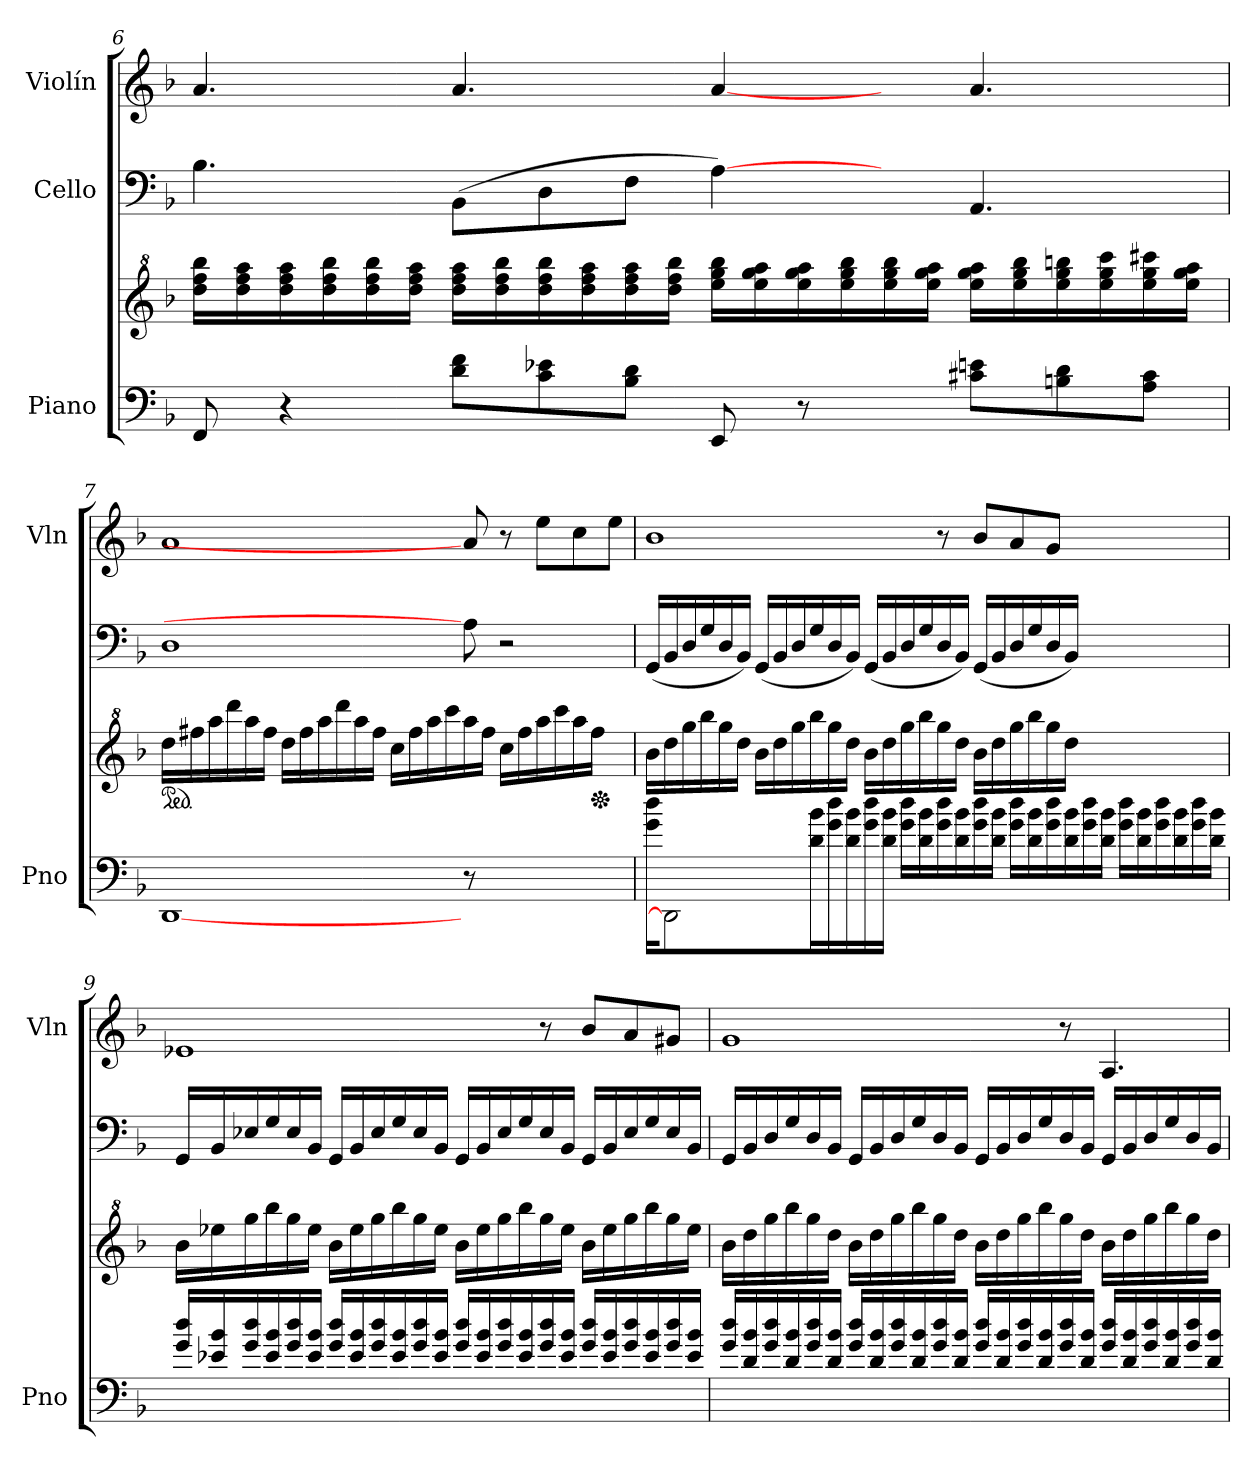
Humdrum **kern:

**kern	**kern	**kern	**kern
*part3	*part3	*part2	*part1
*staff4	*staff3	*staff2	*staff1
*I"Piano	*	*I"Cello	*I"Violín
*I'Pno	*	*	*I'Vln
*clefF4	*clefG^2	*clefF4	*
*k[b-]	*k[b-]	*k[b-]	*k[b-]
*F:	*F:	*F:	*F:
=6	=6	=6	=6
8FF/	16ddd\ 16fff\ 16bbb-\LL	4.B-\	4.a/
.	16ddd\ 16fff\ 16aaa\	.	.
4r	16ddd\ 16fff\ 16aaa\	.	.
.	16ddd\ 16fff\ 16bbb-\	.	.
.	16ddd\ 16fff\ 16bbb-\	.	.
.	16ddd\ 16fff\ 16aaa\JJ	.	.
8d\ 8f\L	16ddd\ 16fff\ 16aaa\LL	(8BB-\L	4.a/
.	16ddd\ 16fff\ 16bbb-\	.	.
8c\ 8e-X\	16ddd\ 16fff\ 16bbb-\	8D\	.
.	16ddd\ 16fff\ 16aaa\	.	.
8B-\ 8d\J	16ddd\ 16fff\ 16aaa\	8F\J	.
.	16ddd\ 16fff\ 16bbb-\JJ	.	.
8EE/	16eee\ 16ggg\ 16bbb-\LL	[4A\)	[4a/
.	16eee\ 16ggg\ 16aaa\	.	.
8r	16eee\ 16ggg\ 16aaa\	.	.
.	16eee\ 16ggg\ 16bbb-\	.	.
8ryy	16eee\ 16ggg\ 16bbb-\	8ryy	8ryy
.	16eee\ 16ggg\ 16aaa\JJ	.	.
8c#X\ 8en\L	16eee\ 16ggg\ 16aaa\LL	4.AA/	4.a/
.	16eee\ 16ggg\ 16bbb-\	.	.
8Bn\ 8d\	16eee\ 16ggg\ 16bbbn\	.	.
.	16eee\ 16ggg\ 16cccc\	.	.
8A\ 8c#\J	16eee\ 16ggg\ 16cccc#X\	.	.
.	16eee\ 16ggg\ 16aaa\JJ	.	.
!!LO:LB:g=z
=7	=7	=7	=7
*	*ped	*	*
[1DD	16ddd\LL	1D	1a
.	16fff#X\	.	.
.	16aaa\	.	.
.	16dddd\	.	.
.	16aaa\	.	.
.	16fff#\JJ	.	.
.	16ddd\LL	.	.
.	16fff#\	.	.
.	16aaa\	.	.
.	16dddd\	.	.
.	16aaa\	.	.
.	16fff#\JJ	.	.
.	16ccc\LL	.	.
.	16fff#\	.	.
.	16aaa\	.	.
.	16cccc\	.	.
8r	16aaa\	8A\]	8a/]
.	16fff#\JJ	.	.
2ryy	16ccc\LL	2r	8r
.	16fff#\	.	.
.	16aaa\	.	8ee\L
.	16cccc\	.	.
.	16aaa\	.	8cc\
*	*Xped	*	*
.	16fff#\JJ	.	.
.	8ryy	.	8ee\J
=8	=8	=8	=8
16g\ 16dd\LL	16bb-\LL	(16GG/LL	1b-
2DD]	16ddd\	16BB-/	.
.	16ggg\	16D/	.
.	16bbb-\	16G/	.
.	16ggg\	16D/	.
.	16ddd\JJ	16BB-/JJ)	.
.	16bb-\LL	(16GG/LL	.
.	16ddd\	16BB-/	.
.	16ggg\	16D/	.
16d\ 16b-\	16bbb-\	16G/	.
16g\ 16dd\	16ggg\	16D/	.
16d\ 16b-\	16ddd\JJ	16BB-/JJ)	.
16g\ 16dd\	16bb-\LL	(16GG/LL	.
16d\ 16b-\JJ	16ddd\	16BB-/	.
16g\ 16dd\LL	16ggg\	16D/	.
16d\ 16b-\	16bbb-\	16G/	.
16g\ 16dd\	16ggg\	16D/	8r
16d\ 16b-\	16ddd\JJ	16BB-/JJ)	.
16g\ 16dd\	16bb-\LL	(16GG/LL	8b-/L
16d\ 16b-\JJ	16ddd\	16BB-/	.
16g\ 16dd\LL	16ggg\	16D/	8a/
16d\ 16b-\	16bbb-\	16G/	.
16g\ 16dd\	16ggg\	16D/	8g/J
16d\ 16b-\	16ddd\JJ	16BB-/JJ)	.
16g\ 16dd\	2ryy	2ryy	2ryy
16d\ 16b-\JJ	.	.	.
16g\ 16dd\LL	.	.	.
16d\ 16b-\	.	.	.
16g\ 16dd\	.	.	.
16d\ 16b-\	.	.	.
16g\ 16dd\	.	.	.
16d\ 16b-\JJ	.	.	.
=9	=9	=9	=9
16g/ 16dd/LL	16bb-\LL	16GG/LL	1e-X
16e-X/ 16b-/	16eee-X\	16BB-/	.
16g/ 16dd/	16ggg\	16E-X/	.
16e-/ 16b-/	16bbb-\	16G/	.
16g/ 16dd/	16ggg\	16E-/	.
16e-/ 16b-/JJ	16eee-\JJ	16BB-/JJ	.
16g/ 16dd/LL	16bb-\LL	16GG/LL	.
16e-/ 16b-/	16eee-\	16BB-/	.
16g/ 16dd/	16ggg\	16E-/	.
16e-/ 16b-/	16bbb-\	16G/	.
16g/ 16dd/	16ggg\	16E-/	.
16e-/ 16b-/JJ	16eee-\JJ	16BB-/JJ	.
16g/ 16dd/LL	16bb-\LL	16GG/LL	.
16e-/ 16b-/	16eee-\	16BB-/	.
16g/ 16dd/	16ggg\	16E-/	.
16e-/ 16b-/	16bbb-\	16G/	.
16g/ 16dd/	16ggg\	16E-/	8r
16e-/ 16b-/JJ	16eee-\JJ	16BB-/JJ	.
16g/ 16dd/LL	16bb-\LL	16GG/LL	8b-/L
16e-/ 16b-/	16eee-\	16BB-/	.
16g/ 16dd/	16ggg\	16E-/	8a/
16e-/ 16b-/	16bbb-\	16G/	.
16g/ 16dd/	16ggg\	16E-/	8g#X/J
16e-/ 16b-/JJ	16eee-\JJ	16BB-/JJ	.
!!LO:PB:g=z
=10	=10	=10	=10
16g/ 16dd/LL	16bb-\LL	16GG/LL	1g
16d/ 16b-/	16ddd\	16BB-/	.
16g/ 16dd/	16ggg\	16D/	.
16d/ 16b-/	16bbb-\	16G/	.
16g/ 16dd/	16ggg\	16D/	.
16d/ 16b-/JJ	16ddd\JJ	16BB-/JJ	.
16g/ 16dd/LL	16bb-\LL	16GG/LL	.
16d/ 16b-/	16ddd\	16BB-/	.
16g/ 16dd/	16ggg\	16D/	.
16d/ 16b-/	16bbb-\	16G/	.
16g/ 16dd/	16ggg\	16D/	.
16d/ 16b-/JJ	16ddd\JJ	16BB-/JJ	.
16g/ 16dd/LL	16bb-\LL	16GG/LL	.
16d/ 16b-/	16ddd\	16BB-/	.
16g/ 16dd/	16ggg\	16D/	.
16d/ 16b-/	16bbb-\	16G/	.
16g/ 16dd/	16ggg\	16D/	8r
16d/ 16b-/JJ	16ddd\JJ	16BB-/JJ	.
16g/ 16dd/LL	16bb-\LL	16GG/LL	4.A/
16d/ 16b-/	16ddd\	16BB-/	.
16g/ 16dd/	16ggg\	16D/	.
16d/ 16b-/	16bbb-\	16G/	.
16g/ 16dd/	16ggg\	16D/	.
16d/ 16b-/JJ	16ddd\JJ	16BB-/JJ	.
=	=	=	=
*-	*-	*-	*-
